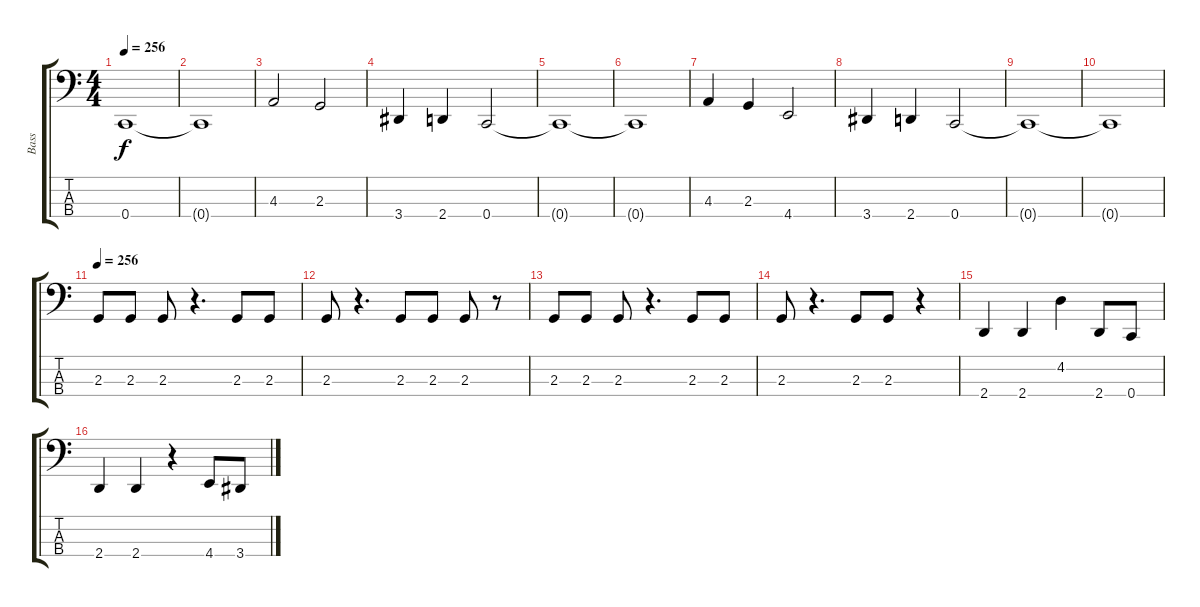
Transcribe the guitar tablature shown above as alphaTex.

\track ("Bass" "Bass") {instrument electricbassfinger}
\staff {score tabs}
\tuning (Eb2 Bb1 F1 C1) {hide}
\ts (4 4)
\tempo 256
\clef f4
\ks c
0.4{t}.1{dy f} |
0.4{t}.1 |
4.3.2 2.3.2 |
3.4.4 2.4.4 0.4.2 |
0.4{t}.1 |
0.4{t}.1 |
4.3.4 2.3.4 4.4.2 |
3.4.4 2.4.4 0.4.2 |
0.4{t}.1 |
0.4{t}.1 |
\tempo 256
2.3.8 2.3.8 2.3.8 r.4{d} 2.3.8 2.3.8 |
2.3.8 r.4{d} 2.3.8 2.3.8 2.3.8 r.8 |
2.3.8 2.3.8 2.3.8 r.4{d} 2.3.8 2.3.8 |
2.3.8 r.4{d} 2.3.8 2.3.8 r.4 |
2.4.4 2.4.4 4.2.4 2.4.8 0.4.8 |
2.4.4 2.4.4 r.4 4.4.8 3.4.8
